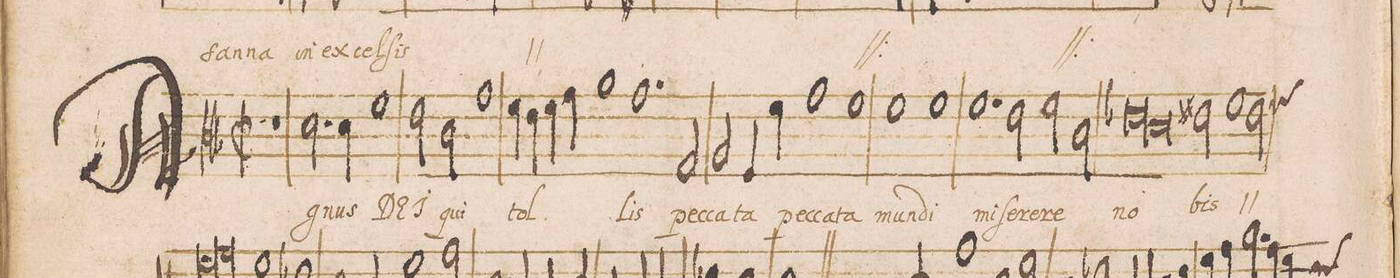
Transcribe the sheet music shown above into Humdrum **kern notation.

**kern	**text
*I"DISCANTVS	*
*clefC3	*
*k[b-]	*
*met(C|)	*
*M2/1	*
*all\right	*
1r	.
*2\right	*
2.d\	A-
4d\	-gnus
=2-	=2-
1f\	DE-
2e\	-I
2c\	qui
=3-	=3-
1g\	.
4f\	tol-
4e\	.
4f\	.
4g\	.
=4-	=4-
1a\	.
1.g\	-lis
=5-	=5-
2G/	pec-
2A/	-ca-
4F/	-ta
4f\	pec-
=6-	=6-
1g\	-ca-
1f\	-ta
=7-	=7-
1f\	mun-
1f\	-di
=8-	=8-
1.f\	mi-
2e\	-ſe-
=9-	=9-
2f\	-re-
2c\	-re
*lig	*
1e-X\	no-
=10-	=10-
1d\	.
*Xlig	*
2en\	-bis
*	*ij
1f\	mi-
=11-	=11-
2e\	-ſe-
*lig	*
*-	*-
